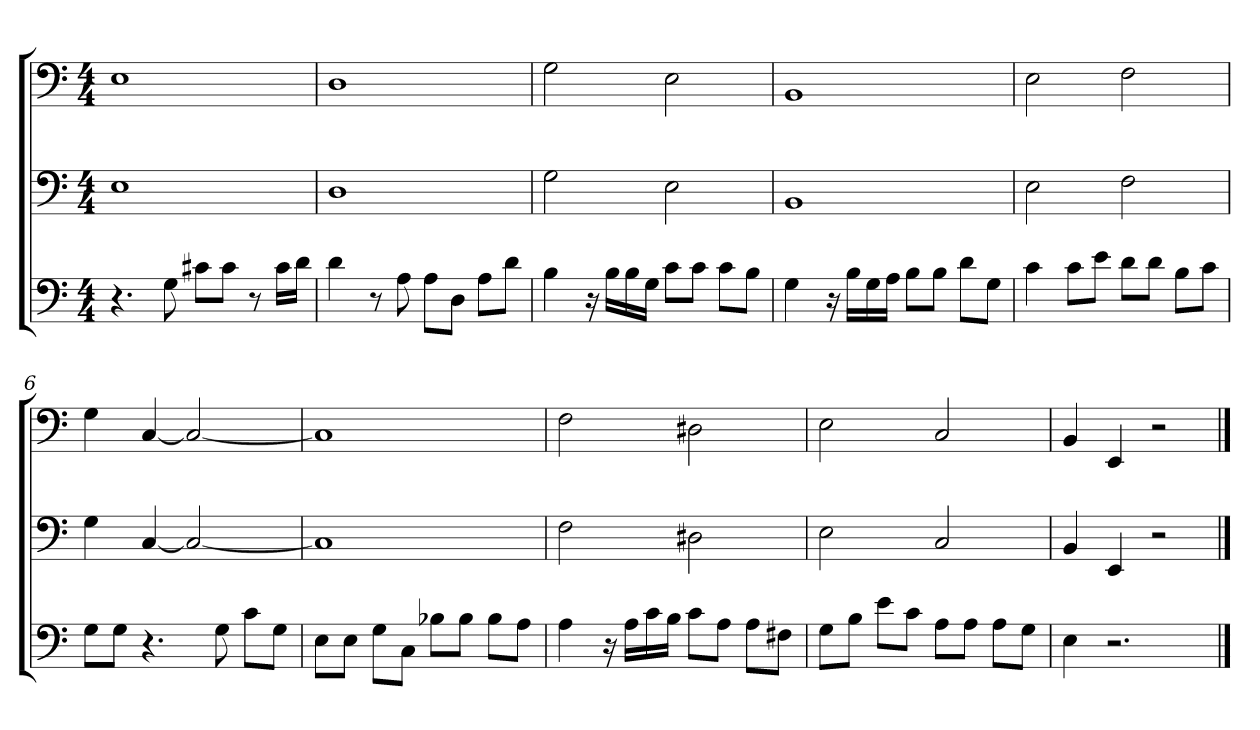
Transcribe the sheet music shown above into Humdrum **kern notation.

**kern	**kern	**kern
*part3	*part2	*part1
*staff3	*staff2	*staff1
*clefF4	*clefF4	*clefF4
*k[]	*k[]	*k[]
*C:	*C:	*C:
*M4/4	*M4/4	*M4/4
=1	=1	=1
4.r	1E	1E
8G	.	.
8c#X\L	.	.
8c#\J	.	.
8r	.	.
16c#\LL	.	.
16d\JJ	.	.
=2	=2	=2
4d	1D	1D
8r	.	.
8A	.	.
8A\L	.	.
8D\J	.	.
8A\L	.	.
8d\J	.	.
=3	=3	=3
4B	2G	2G
16r	.	.
16B\LL	.	.
16B\	.	.
16G\JJ	.	.
8c\L	2E	2E
8c\J	.	.
8c\L	.	.
8B\J	.	.
=4	=4	=4
4G	1BB	1BB
16r	.	.
16B\LL	.	.
16G\	.	.
16A\JJ	.	.
8B\L	.	.
8B\J	.	.
8d\L	.	.
8G\J	.	.
=5	=5	=5
4c	2E	2E
8c\L	.	.
8e\J	.	.
8d\L	2F	2F
8d\J	.	.
8B\L	.	.
8c\J	.	.
=6	=6	=6
8G\L	4G	4G
8G\J	.	.
4.r	[4C	[4C
.	2C_	2C_
8G	.	.
8c\L	.	.
8G\J	.	.
=7	=7	=7
8E\L	1C]	1C]
8E\J	.	.
8G\L	.	.
8C\J	.	.
8B-X\L	.	.
8B-\J	.	.
8B-\L	.	.
8A\J	.	.
=8	=8	=8
4A	2F	2F
16r	.	.
16A\LL	.	.
16c\	.	.
16B\JJ	.	.
8c\L	2D#X	2D#X
8A\J	.	.
8A\L	.	.
8F#X\J	.	.
=9	=9	=9
8G\L	2E	2E
8B\J	.	.
8e\L	.	.
8c\J	.	.
8A\L	2C	2C
8A\J	.	.
8A\L	.	.
8G\J	.	.
=10	=10	=10
4E	4BB	4BB
2.r	4EE	4EE
.	2r	2r
==	==	==
*-	*-	*-
